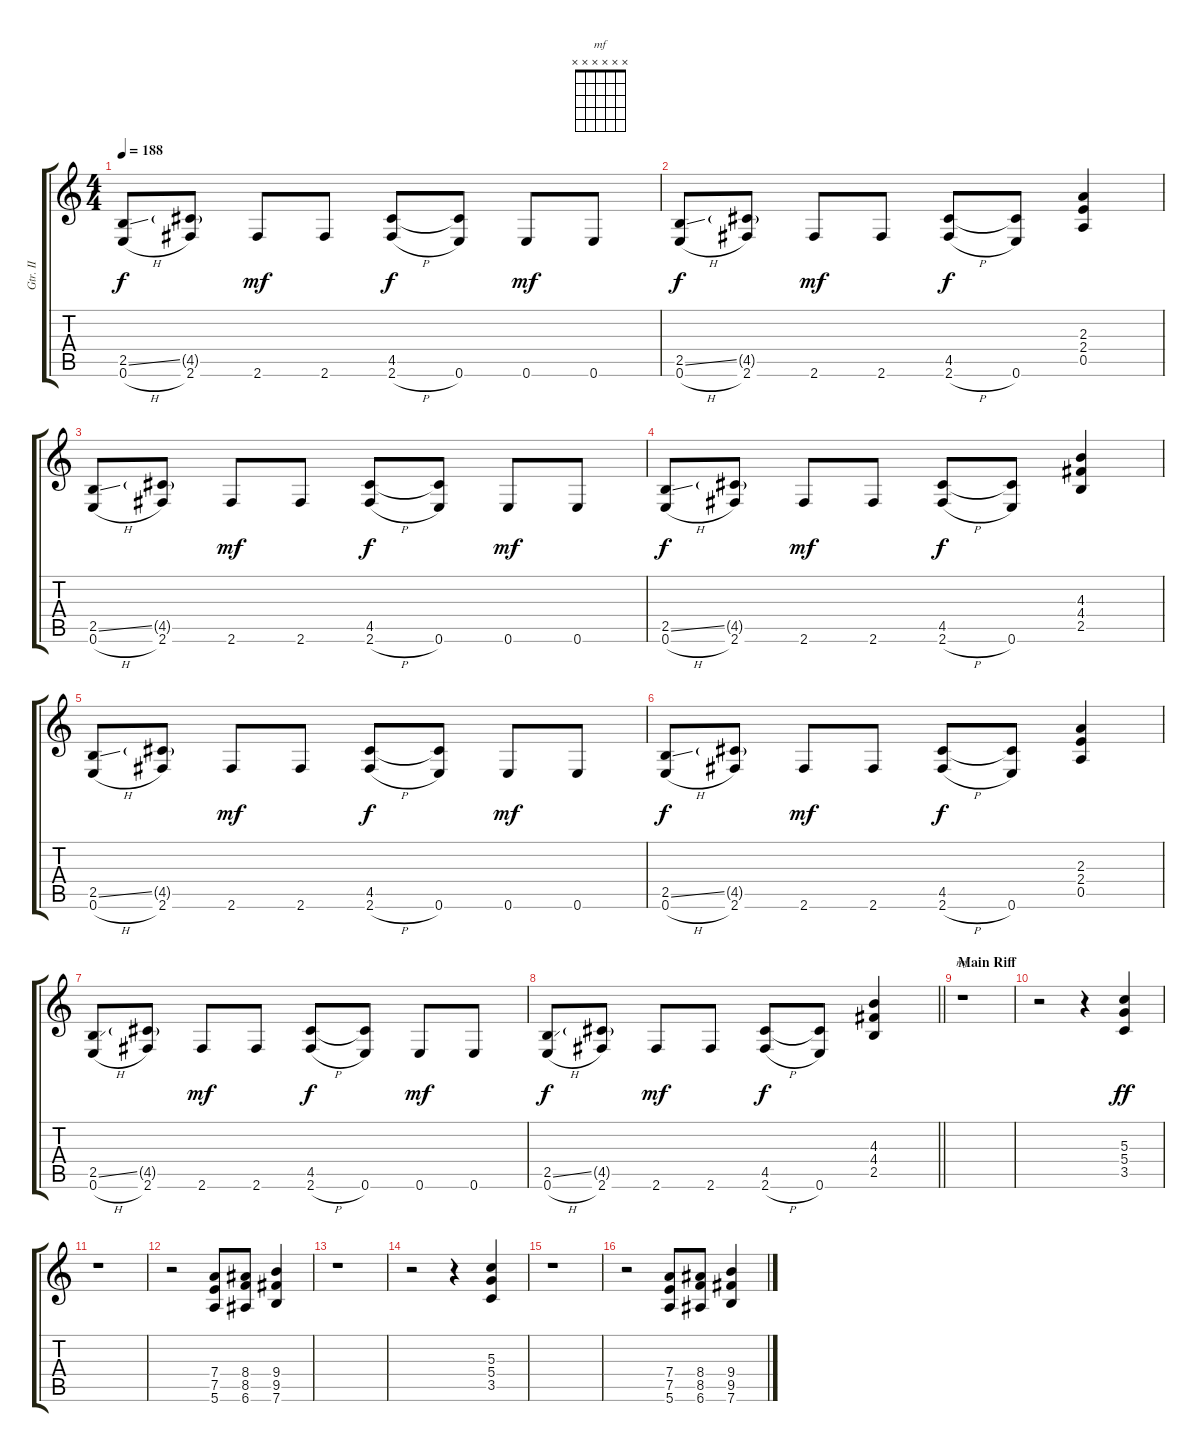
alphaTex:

\track ("Gtr. II" "Gtr. II") {instrument overdrivenguitar}
\staff {score tabs}
\tuning (E4 B3 G3 D3 A2 E2) {hide}
\chord ("mf" x x x x x x)
\ts (4 4)
\tempo 188
\clef g2
\ks c
(2.5{ss} 0.6{h}).8{dy f} (4.5{g} 2.6).8 2.6.8{dy mf} 2.6.8 (4.5 2.6{h}).8{dy f} (4.5{t} 0.6).8 0.6.8{dy mf} 0.6.8 |
(2.5{ss} 0.6{h}).8{dy f} (4.5{g} 2.6).8 2.6.8{dy mf} 2.6.8 (4.5 2.6{h}).8{dy f} (4.5{t} 0.6).8 (2.3 2.4 0.5).4 |
(2.5{ss} 0.6{h}).8 (4.5{g} 2.6).8 2.6.8{dy mf} 2.6.8 (4.5 2.6{h}).8{dy f} (4.5{t} 0.6).8 0.6.8{dy mf} 0.6.8 |
(2.5{ss} 0.6{h}).8{dy f} (4.5{g} 2.6).8 2.6.8{dy mf} 2.6.8 (4.5 2.6{h}).8{dy f} (4.5{t} 0.6).8 (4.3 4.4 2.5).4 |
(2.5{ss} 0.6{h}).8 (4.5{g} 2.6).8 2.6.8{dy mf} 2.6.8 (4.5 2.6{h}).8{dy f} (4.5{t} 0.6).8 0.6.8{dy mf} 0.6.8 |
(2.5{ss} 0.6{h}).8{dy f} (4.5{g} 2.6).8 2.6.8{dy mf} 2.6.8 (4.5 2.6{h}).8{dy f} (4.5{t} 0.6).8 (2.3 2.4 0.5).4 |
(2.5{ss} 0.6{h}).8 (4.5{g} 2.6).8 2.6.8{dy mf} 2.6.8 (4.5 2.6{h}).8{dy f} (4.5{t} 0.6).8 0.6.8{dy mf} 0.6.8 |
\barLineRight lightlight
(2.5{ss} 0.6{h}).8{dy f} (4.5{g} 2.6).8 2.6.8{dy mf} 2.6.8 (4.5 2.6{h}).8{dy f} (4.5{t} 0.6).8 (4.3 4.4 2.5).4 |
\section ("" "Main Riff")
r.1{ch "mf"} |
r.2 r.4 (5.3 5.4 3.5).4{dy ff} |
r.1 |
r.2 (7.4 7.5 5.6).8 (8.4 8.5 6.6).8 (9.4 9.5 7.6).4 |
r.1 |
r.2 r.4 (5.3 5.4 3.5).4 |
r.1 |
r.2 (7.4 7.5 5.6).8 (8.4 8.5 6.6).8 (9.4 9.5 7.6).4
